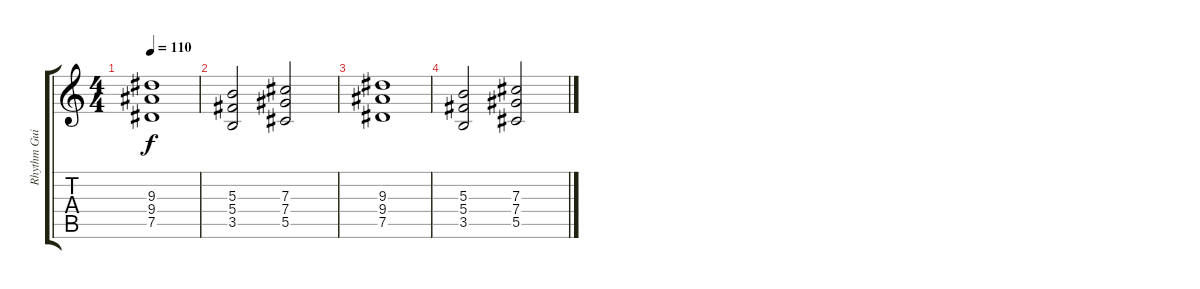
\track ("Rhythm Guitar" "Rhythm Gui") {instrument distortionguitar}
\staff {score tabs}
\tuning (Eb4 Bb3 Gb3 Db3 Ab2 Eb2) {hide}
\ts (4 4)
\tempo 110
\clef g2
\ks c
(9.3 9.4 7.5).1{dy f} |
(5.3 5.4 3.5).2 (7.3 7.4 5.5).2 |
(9.3 9.4 7.5).1 |
(5.3 5.4 3.5).2 (7.3 7.4 5.5).2
